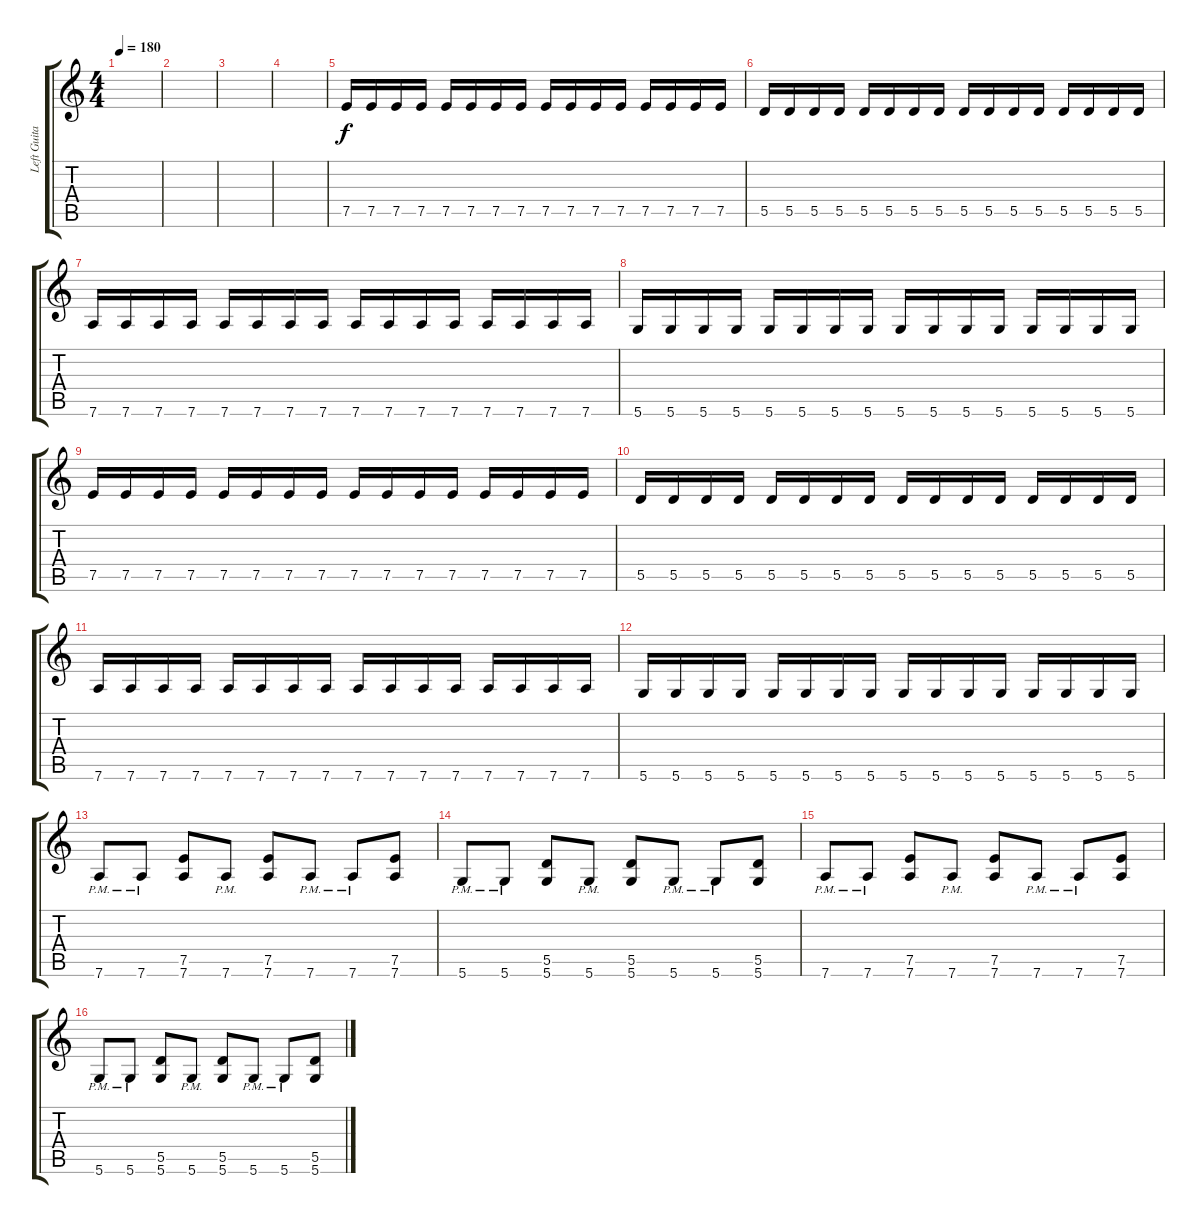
\track ("Left Guitar" "Left Guita") {instrument distortionguitar}
\staff {score tabs}
\tuning (E4 B3 G3 D3 A2 D2) {hide}
\ts (4 4)
\tempo 180
\clef g2
\ks c
|
|
|
|
7.5.16 7.5.16 7.5.16 7.5.16 7.5.16 7.5.16 7.5.16 7.5.16 7.5.16 7.5.16 7.5.16 7.5.16 7.5.16 7.5.16 7.5.16 7.5.16 |
5.5.16 5.5.16 5.5.16 5.5.16 5.5.16 5.5.16 5.5.16 5.5.16 5.5.16 5.5.16 5.5.16 5.5.16 5.5.16 5.5.16 5.5.16 5.5.16 |
7.6.16 7.6.16 7.6.16 7.6.16 7.6.16 7.6.16 7.6.16 7.6.16 7.6.16 7.6.16 7.6.16 7.6.16 7.6.16 7.6.16 7.6.16 7.6.16 |
5.6.16 5.6.16 5.6.16 5.6.16 5.6.16 5.6.16 5.6.16 5.6.16 5.6.16 5.6.16 5.6.16 5.6.16 5.6.16 5.6.16 5.6.16 5.6.16 |
7.5.16 7.5.16 7.5.16 7.5.16 7.5.16 7.5.16 7.5.16 7.5.16 7.5.16 7.5.16 7.5.16 7.5.16 7.5.16 7.5.16 7.5.16 7.5.16 |
5.5.16 5.5.16 5.5.16 5.5.16 5.5.16 5.5.16 5.5.16 5.5.16 5.5.16 5.5.16 5.5.16 5.5.16 5.5.16 5.5.16 5.5.16 5.5.16 |
7.6.16 7.6.16 7.6.16 7.6.16 7.6.16 7.6.16 7.6.16 7.6.16 7.6.16 7.6.16 7.6.16 7.6.16 7.6.16 7.6.16 7.6.16 7.6.16 |
5.6.16 5.6.16 5.6.16 5.6.16 5.6.16 5.6.16 5.6.16 5.6.16 5.6.16 5.6.16 5.6.16 5.6.16 5.6.16 5.6.16 5.6.16 5.6.16 |
7.6{pm}.8 7.6{pm}.8 (7.5 7.6).8 7.6{pm}.8 (7.5 7.6).8 7.6{pm}.8 7.6{pm}.8 (7.5 7.6).8 |
5.6{pm}.8 5.6{pm}.8 (5.5 5.6).8 5.6{pm}.8 (5.5 5.6).8 5.6{pm}.8 5.6{pm}.8 (5.5 5.6).8 |
7.6{pm}.8 7.6{pm}.8 (7.5 7.6).8 7.6{pm}.8 (7.5 7.6).8 7.6{pm}.8 7.6{pm}.8 (7.5 7.6).8 |
5.6{pm}.8 5.6{pm}.8 (5.5 5.6).8 5.6{pm}.8 (5.5 5.6).8 5.6{pm}.8 5.6{pm}.8 (5.5 5.6).8
